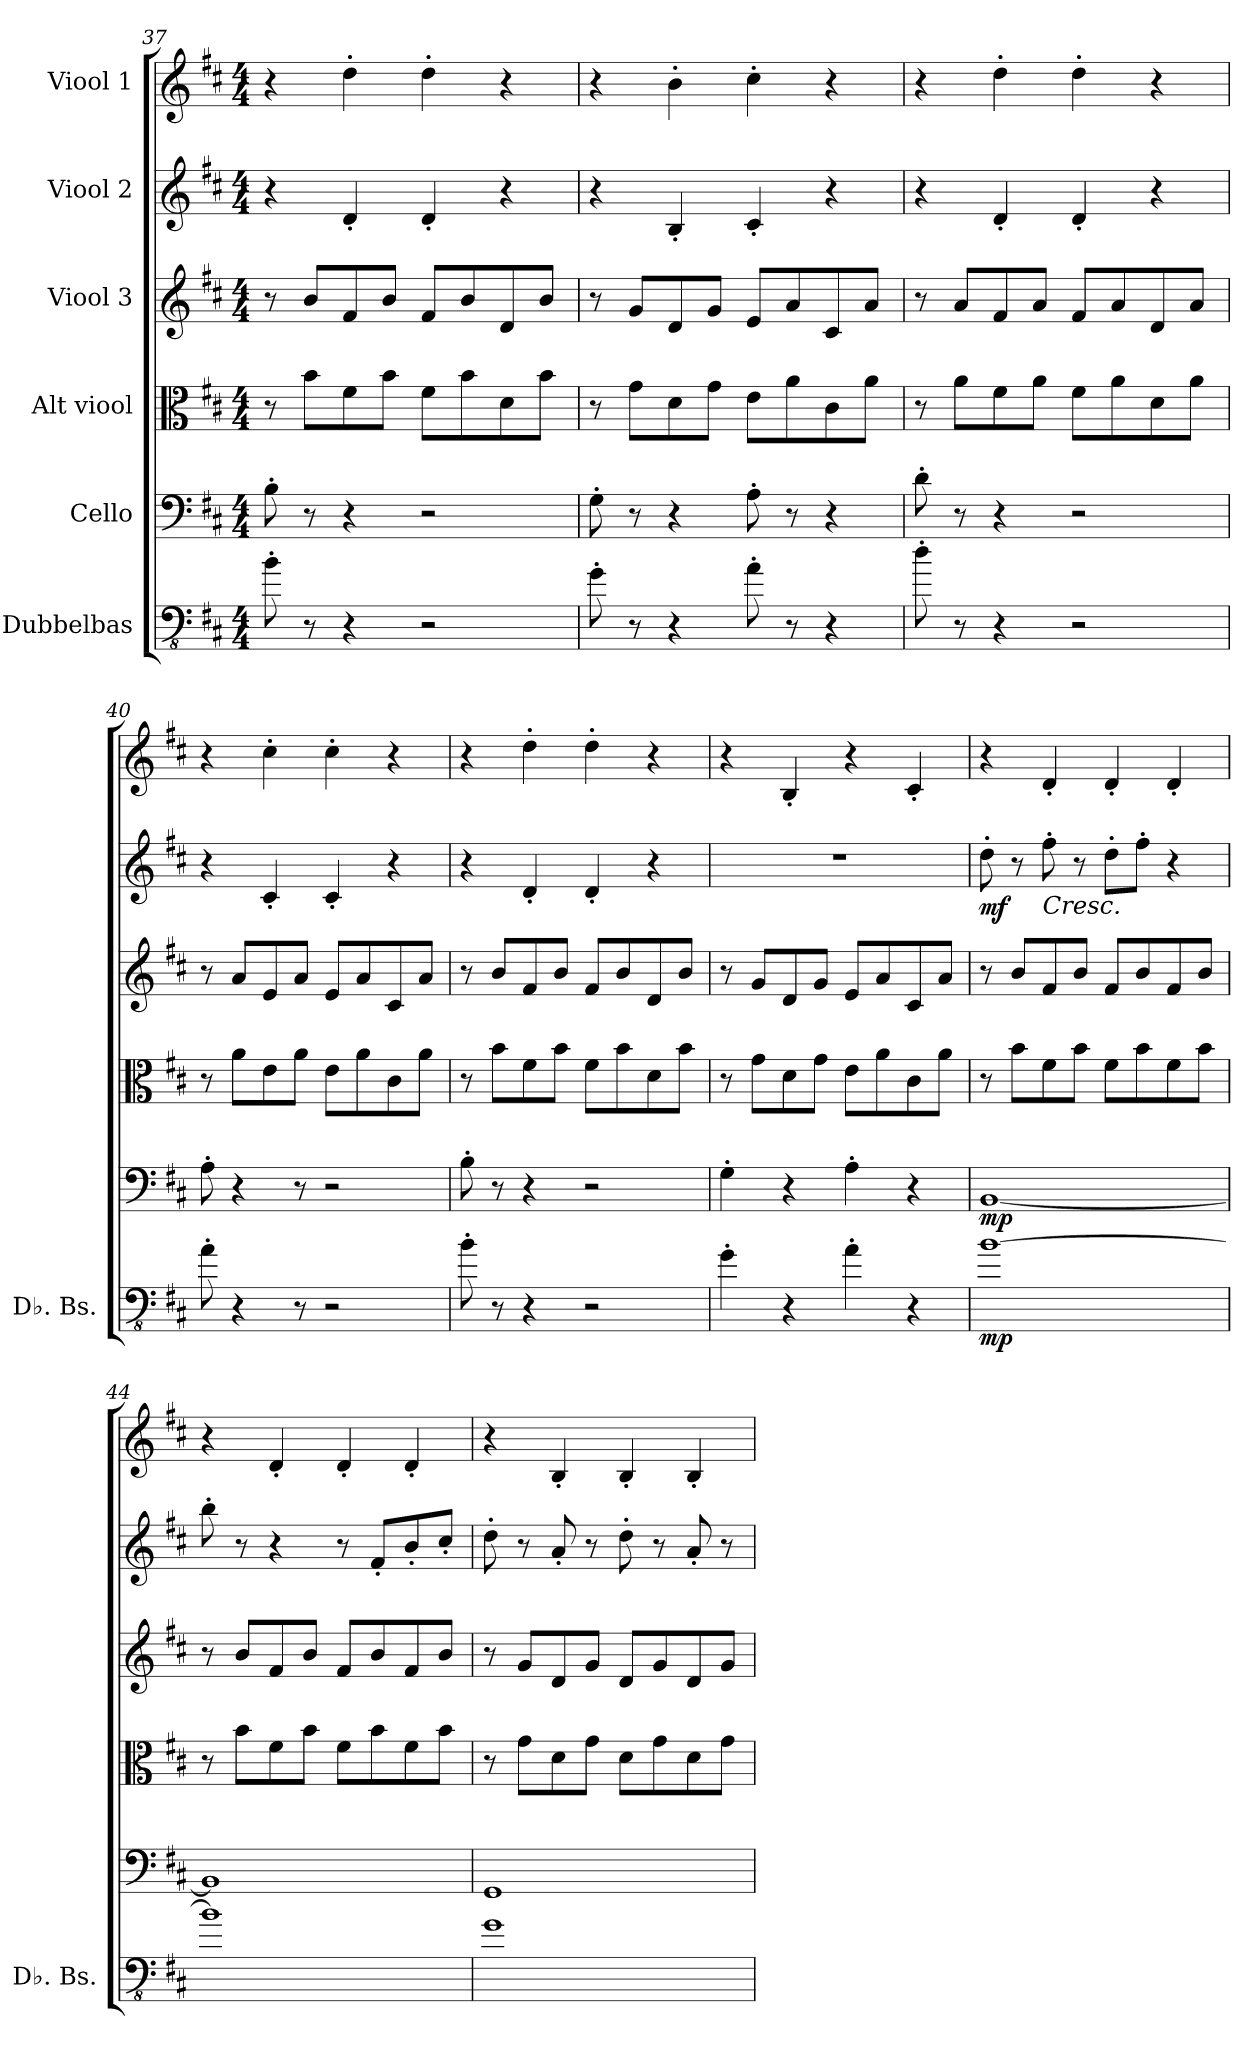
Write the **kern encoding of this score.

**kern	**dynam	**kern	**dynam	**kern	**kern	**kern	**dynam	**kern
*part6	*part6	*part5	*part5	*part4	*part3	*part2	*part2	*part1
*staff6	*staff6	*staff5	*staff5	*staff4	*staff3	*staff2	*staff2	*staff1
*I"Dubbelbas	*	*I"Cello	*	*I"Alt viool	*I"Viool 3	*I"Viool 2	*	*I"Viool 1
*I'Db. Bs.	*	*	*	*	*	*	*	*
*clefFv4	*	*clefF4	*	*clefC3	*clefG2	*clefG2	*	*clefG2
*ITrd7c12	*	*	*	*	*	*	*	*
*k[f#c#]	*	*k[f#c#]	*	*k[f#c#]	*k[f#c#]	*k[f#c#]	*	*k[f#c#]
*M4/4	*	*M4/4	*	*M4/4	*M4/4	*M4/4	*	*M4/4
=37	=37	=37	=37	=37	=37	=37	=37	=37
8BB'\	.	8B'\	.	8r	8r	4r	.	4r
8r	.	8r	.	8b\L	8b/L	.	.	.
4r	.	4r	.	8f#\	8f#/	4d'/	.	4dd'\
.	.	.	.	8b\J	8b/J	.	.	.
2r	.	2r	.	8f#\L	8f#/L	4d'/	.	4dd'\
.	.	.	.	8b\	8b/	.	.	.
.	.	.	.	8d\	8d/	4r	.	4r
.	.	.	.	8b\J	8b/J	.	.	.
=38	=38	=38	=38	=38	=38	=38	=38	=38
8GG'\	.	8G'\	.	8r	8r	4r	.	4r
8r	.	8r	.	8g\L	8g/L	.	.	.
4r	.	4r	.	8d\	8d/	4B'/	.	4b'\
.	.	.	.	8g\J	8g/J	.	.	.
8AA'\	.	8A'\	.	8e\L	8e/L	4c#'/	.	4cc#'\
8r	.	8r	.	8a\	8a/	.	.	.
4r	.	4r	.	8c#\	8c#/	4r	.	4r
.	.	.	.	8a\J	8a/J	.	.	.
!!LO:PB:g=z
=39	=39	=39	=39	=39	=39	=39	=39	=39
8D'\	.	8d'\	.	8r	8r	4r	.	4r
8r	.	8r	.	8a\L	8a/L	.	.	.
4r	.	4r	.	8f#\	8f#/	4d'/	.	4dd'\
.	.	.	.	8a\J	8a/J	.	.	.
2r	.	2r	.	8f#\L	8f#/L	4d'/	.	4dd'\
.	.	.	.	8a\	8a/	.	.	.
.	.	.	.	8d\	8d/	4r	.	4r
.	.	.	.	8a\J	8a/J	.	.	.
=40	=40	=40	=40	=40	=40	=40	=40	=40
8AA'\	.	8A'\	.	8r	8r	4r	.	4r
4r	.	4r	.	8a\L	8a/L	.	.	.
.	.	.	.	8e\	8e/	4c#'/	.	4cc#'\
8r	.	8r	.	8a\J	8a/J	.	.	.
2r	.	2r	.	8e\L	8e/L	4c#'/	.	4cc#'\
.	.	.	.	8a\	8a/	.	.	.
.	.	.	.	8c#\	8c#/	4r	.	4r
.	.	.	.	8a\J	8a/J	.	.	.
=41	=41	=41	=41	=41	=41	=41	=41	=41
8BB'\	.	8B'\	.	8r	8r	4r	.	4r
8r	.	8r	.	8b\L	8b/L	.	.	.
4r	.	4r	.	8f#\	8f#/	4d'/	.	4dd'\
.	.	.	.	8b\J	8b/J	.	.	.
2r	.	2r	.	8f#\L	8f#/L	4d'/	.	4dd'\
.	.	.	.	8b\	8b/	.	.	.
.	.	.	.	8d\	8d/	4r	.	4r
.	.	.	.	8b\J	8b/J	.	.	.
=42	=42	=42	=42	=42	=42	=42	=42	=42
4GG'\	.	4G'\	.	8r	8r	1r	.	4r
.	.	.	.	8g\L	8g/L	.	.	.
4r	.	4r	.	8d\	8d/	.	.	4B'/
.	.	.	.	8g\J	8g/J	.	.	.
4AA'\	.	4A'\	.	8e\L	8e/L	.	.	4r
.	.	.	.	8a\	8a/	.	.	.
4r	.	4r	.	8c#\	8c#/	.	.	4c#'/
.	.	.	.	8a\J	8a/J	.	.	.
!!LO:LB:g=z
=43	=43	=43	=43	=43	=43	=43	=43	=43
!	!LO:DY:b	!	!LO:DY:b	!	!	!	!LO:DY:b	!
[1BB	mp	[1BB	mp	8r	8r	8dd'\	mf	4r
.	.	.	.	8b\L	8b/L	8r	.	.
!	!	!	!	!	!	!LO:TX:b:i:t=Cresc.	!	!
.	.	.	.	8f#\	8f#/	8ff#'\	.	4d'/
.	.	.	.	8b\J	8b/J	8r	.	.
.	.	.	.	8f#\L	8f#/L	8dd'\L	.	4d'/
.	.	.	.	8b\	8b/	8ff#'\J	.	.
.	.	.	.	8f#\	8f#/	4r	.	4d'/
.	.	.	.	8b\J	8b/J	.	.	.
=44	=44	=44	=44	=44	=44	=44	=44	=44
1BB]	.	1BB]	.	8r	8r	8bb'\	.	4r
.	.	.	.	8b\L	8b/L	8r	.	.
.	.	.	.	8f#\	8f#/	4r	.	4d'/
.	.	.	.	8b\J	8b/J	.	.	.
.	.	.	.	8f#\L	8f#/L	8r	.	4d'/
.	.	.	.	8b\	8b/	8f#'/L	.	.
.	.	.	.	8f#\	8f#/	8b'/	.	4d'/
.	.	.	.	8b\J	8b/J	8cc#'/J	.	.
=45	=45	=45	=45	=45	=45	=45	=45	=45
1GG	.	1GG	.	8r	8r	8dd'\	.	4r
.	.	.	.	8g\L	8g/L	8r	.	.
.	.	.	.	8d\	8d/	8a'/	.	4B'/
.	.	.	.	8g\J	8g/J	8r	.	.
.	.	.	.	8d\L	8d/L	8dd'\	.	4B'/
.	.	.	.	8g\	8g/	8r	.	.
.	.	.	.	8d\	8d/	8a'/	.	4B'/
.	.	.	.	8g\J	8g/J	8r	.	.
=	=	=	=	=	=	=	=	=
*-	*-	*-	*-	*-	*-	*-	*-	*-
